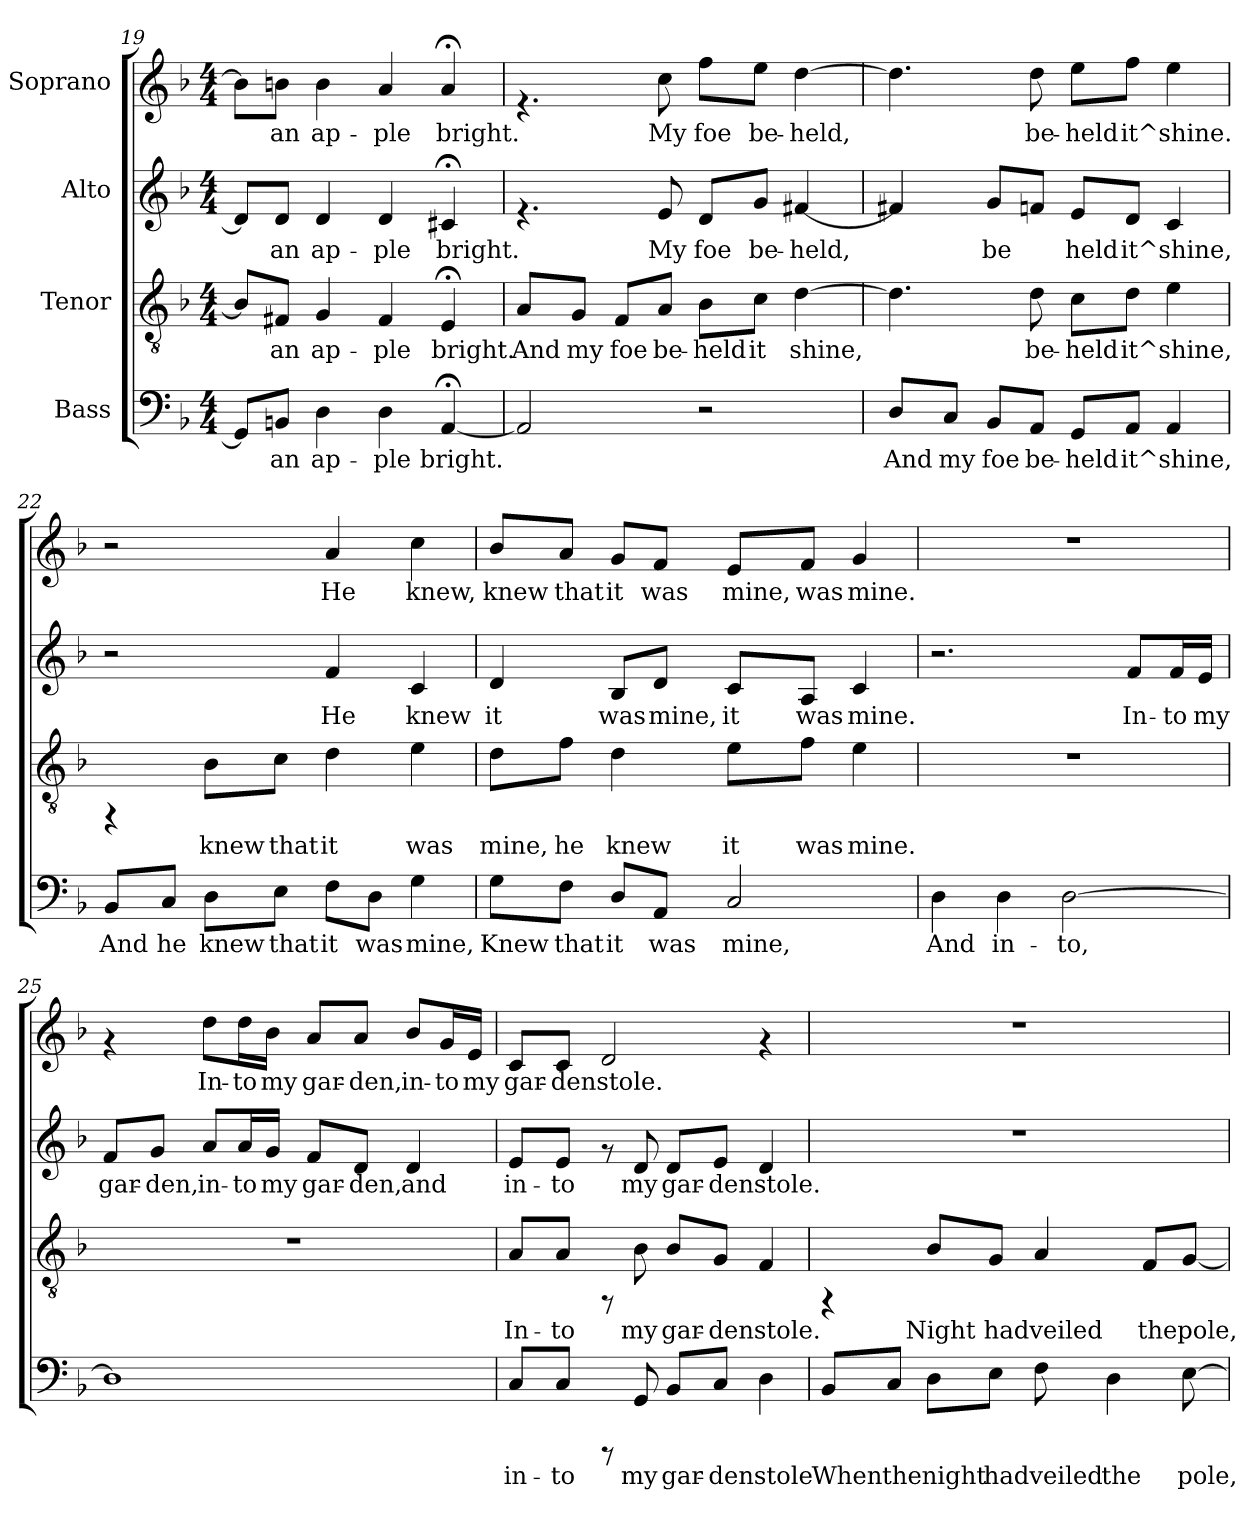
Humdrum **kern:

**kern	**text	**kern	**text	**kern	**text	**kern	**text
*part4	*part4	*part3	*part3	*part2	*part2	*part1	*part1
*staff4	*staff4	*staff3	*staff3	*staff2	*staff2	*staff1	*staff1
*I"Bass	*	*I"Tenor	*	*I"Alto	*	*I"Soprano	*
*clefF4	*	*clefGv2	*	*clefG2	*	*clefG2	*
*k[b-]	*	*k[b-]	*	*k[b-]	*	*k[b-]	*
*F:	*	*F:	*	*F:	*	*F:	*
*M4/4	*	*M4/4	*	*M4/4	*	*M4/4	*
=19	=19	=19	=19	=19	=19	=19	=19
!	!LO:LY:b:cj	!	!LO:LY:b:cj	!	!LO:LY:b:cj	!	!LO:LY:b:cj
8GG/L]	.	8Bn/L]	.	8d/L]	.	8bn\L]	.
!	!LO:LY:b:cj	!	!LO:LY:b:cj	!	!LO:LY:b:cj	!	!LO:LY:b:cj
8BBn/J	an	8F#X/J	an	8d/J	an	8b\J	an
!	!LO:LY:b:cj	!	!LO:LY:b:cj	!	!LO:LY:b:cj	!	!LO:LY:b:cj
4D\	ap-	4G/	ap-	4d/	ap-	4b\	ap-
!	!LO:LY:b:cj	!	!LO:LY:b:cj	!	!LO:LY:b:cj	!	!LO:LY:b:cj
4D\	-ple	4F#/	-ple	4d/	-ple	4a/	-ple
!	!LO:LY:b:cj	!	!LO:LY:b:cj	!	!LO:LY:b:cj	!	!LO:LY:b:cj
[<4AA;</	bright.	4E;</	bright.	4c#X;</	bright.	4a;</	bright.
=20	=20	=20	=20	=20	=20	=20	=20
!	!LO:LY:b:cj	!	!LO:LY:b:cj	!	!	!	!
2AA/]	.	8A/L	And	4.rf	.	4.rf	.
!	!	!	!LO:LY:b:cj	!	!	!	!
.	.	8G/J	my	.	.	.	.
!	!	!	!LO:LY:b:cj	!	!	!	!
.	.	8F/L	foe	.	.	.	.
!	!	!	!LO:LY:b:cj	!	!LO:LY:b:cj	!	!LO:LY:b:cj
.	.	8A/J	be-	8e/	My	8cc\	My
!	!	!	!LO:LY:b:cj	!	!LO:LY:b:cj	!	!LO:LY:b:cj
2r	.	8B-\L	-held	8d/L	foe	8ff\L	foe
!	!	!	!LO:LY:b:cj	!	!LO:LY:b:cj	!	!LO:LY:b:cj
.	.	8c\J	it	8g/J	be-	8ee\J	be-
!	!	!	!LO:LY:b:cj	!	!LO:LY:b:cj	!	!LO:LY:b:cj
.	.	[>4d\	shine,	[<4f#X/	-held,	[>4dd\	-held,
=21	=21	=21	=21	=21	=21	=21	=21
!	!LO:LY:b:cj	!	!LO:LY:b:cj	!	!LO:LY:b:cj	!	!LO:LY:b:cj
8D/L	And	4.d\]	.	4f#X/]	.	4.dd\]	.
!	!LO:LY:b:cj	!	!	!	!	!	!
8C/J	my	.	.	.	.	.	.
!	!LO:LY:b:cj	!	!	!	!LO:LY:b:cj	!	!
8BB-/L	foe	.	.	8g/L	be-	.	.
!	!LO:LY:b:cj	!	!LO:LY:b:cj	!	!LO:LY:b:cj	!	!LO:LY:b:cj
8AA/J	be-	8d\	be-	8fn/J	--	8dd\	be-
!	!LO:LY:b:cj	!	!LO:LY:b:cj	!	!LO:LY:b:cj	!	!LO:LY:b:cj
8GG/L	-held	8c\L	-held	8e/L	-held	8ee\L	-held
!	!LO:LY:b:cj	!	!LO:LY:b:cj	!	!LO:LY:b:cj	!	!LO:LY:b:cj
8AA/J	it^shine,	8d\J	it^shine,	8d/J	it^shine,	8ff\J	it^shine.
!	!LO:LY:b:cj	!	!LO:LY:b:cj	!	!LO:LY:b:cj	!	!LO:LY:b:cj
4AA/	.	4e\	.	4c/	.	4ee\	.
!!LO:PB:g=z
=22	=22	=22	=22	=22	=22	=22	=22
!	!LO:LY:b:cj	!	!	!	!	!	!
8BB-/L	And	4rFF	.	2r	.	2r	.
!	!LO:LY:b:cj	!	!	!	!	!	!
8C/J	he	.	.	.	.	.	.
!	!LO:LY:b:cj	!	!LO:LY:b:cj	!	!	!	!
8D\L	knew	8B-\L	knew	.	.	.	.
!	!LO:LY:b:cj	!	!LO:LY:b:cj	!	!	!	!
8E\J	that	8c\J	that	.	.	.	.
!	!LO:LY:b:cj	!	!LO:LY:b:cj	!	!LO:LY:b:cj	!	!LO:LY:b:cj
8F\L	it	4d\	it	4f/	He	4a/	He
!	!LO:LY:b:cj	!	!	!	!	!	!
8D\J	was	.	.	.	.	.	.
!	!LO:LY:b:cj	!	!LO:LY:b:cj	!	!LO:LY:b:cj	!	!LO:LY:b:cj
4G\	mine,	4e\	was	4c/	knew	4cc\	knew,
=23	=23	=23	=23	=23	=23	=23	=23
!	!LO:LY:b:cj	!	!LO:LY:b:cj	!	!LO:LY:b:cj	!	!LO:LY:b:cj
8G\L	Knew	8d\L	mine,	4d/	it	8b-/L	knew
!	!LO:LY:b:cj	!	!LO:LY:b:cj	!	!	!	!LO:LY:b:cj
8F\J	that	8f\J	he	.	.	8a/J	that
!	!LO:LY:b:cj	!	!LO:LY:b:cj	!	!LO:LY:b:cj	!	!LO:LY:b:cj
8D/L	it	4d\	knew	8B-/L	was	8g/L	it
!	!LO:LY:b:cj	!	!	!	!LO:LY:b:cj	!	!LO:LY:b:cj
8AA/J	was	.	.	8d/J	mine,	8f/J	was
!	!LO:LY:b:cj	!	!LO:LY:b:cj	!	!LO:LY:b:cj	!	!LO:LY:b:cj
2C/	mine,	8e\L	it	8c/L	it	8e/L	mine,
!	!	!	!LO:LY:b:cj	!	!LO:LY:b:cj	!	!LO:LY:b:cj
.	.	8f\J	was	8A/J	was	8f/J	was
!	!	!	!LO:LY:b:cj	!	!LO:LY:b:cj	!	!LO:LY:b:cj
.	.	4e\	mine.	4c/	mine.	4g/	mine.
=24	=24	=24	=24	=24	=24	=24	=24
!	!LO:LY:b:cj	!	!	!	!	!	!
4D\	And	1r	.	2.r	.	1r	.
!	!LO:LY:b:cj	!	!	!	!	!	!
4D\	in-	.	.	.	.	.	.
!	!LO:LY:b:cj	!	!	!	!	!	!
[<2D\	-to,	.	.	.	.	.	.
!	!	!	!	!	!LO:LY:b:cj	!	!
.	.	.	.	8f/L	In-	.	.
!	!	!	!	!	!LO:LY:b:cj	!	!
.	.	.	.	16f/	-to	.	.
!	!	!	!	!	!LO:LY:b:cj	!	!
.	.	.	.	16e/J	my	.	.
!!LO:PB:g=z
=25	=25	=25	=25	=25	=25	=25	=25
!	!LO:LY:b:cj	!	!	!	!LO:LY:b:cj	!	!
1D]	.	1r	.	8f/L	gar-	4rf	.
!	!	!	!	!	!LO:LY:b:cj	!	!
.	.	.	.	8g/J	-den,	.	.
!	!	!	!	!	!LO:LY:b:cj	!	!LO:LY:b:cj
.	.	.	.	8a/L	in-	8dd\L	In-
!	!	!	!	!	!LO:LY:b:cj	!	!LO:LY:b:cj
.	.	.	.	16a/	-to	16dd\	-to
!	!	!	!	!	!LO:LY:b:cj	!	!LO:LY:b:cj
.	.	.	.	16g/J	my	16b-\J	my
!	!	!	!	!	!LO:LY:b:cj	!	!LO:LY:b:cj
.	.	.	.	8f/L	gar-	8a/L	gar-
!	!	!	!	!	!LO:LY:b:cj	!	!LO:LY:b:cj
.	.	.	.	8d/J	-den,	8a/J	-den,
!	!	!	!	!	!LO:LY:b:cj	!	!LO:LY:b:cj
.	.	.	.	4d/	and	8b-/L	in-
!	!	!	!	!	!	!	!LO:LY:b:cj
.	.	.	.	.	.	16g/	-to
!	!	!	!	!	!	!	!LO:LY:b:cj
.	.	.	.	.	.	16e/J	my
=26	=26	=26	=26	=26	=26	=26	=26
!	!LO:LY:b:cj	!	!LO:LY:b:cj	!	!LO:LY:b:cj	!	!LO:LY:b:cj
8C/L	in-	8A/L	In-	8e/L	in-	8c/L	gar-
!	!LO:LY:b:cj	!	!LO:LY:b:cj	!	!LO:LY:b:cj	!	!LO:LY:b:cj
8C/J	-to	8A/J	-to	8e/J	-to	8c/J	-den
!	!	!	!	!	!	!	!LO:LY:b:cj
8rCCC	.	8rFF	.	8rf	.	2d/	stole.
!	!LO:LY:b:cj	!	!LO:LY:b:cj	!	!LO:LY:b:cj	!	!
8GG/	my	8B-\	my	8d/	my	.	.
!	!LO:LY:b:cj	!	!LO:LY:b:cj	!	!LO:LY:b:cj	!	!
8BB-/L	gar-	8B-/L	gar-	8d/L	gar-	.	.
!	!LO:LY:b:cj	!	!LO:LY:b:cj	!	!LO:LY:b:cj	!	!
8C/J	-den	8G/J	-den	8e/J	-den	.	.
!	!LO:LY:b:cj	!	!LO:LY:b:cj	!	!LO:LY:b:cj	!	!
4D\	stole	4F/	stole.	4d/	stole.	4rf	.
=27	=27	=27	=27	=27	=27	=27	=27
!	!LO:LY:b:cj	!	!	!	!	!	!
8BB-/L	When	4rFF	.	1r	.	1r	.
!	!LO:LY:b:cj	!	!	!	!	!	!
8C/J	the	.	.	.	.	.	.
!	!LO:LY:b:cj	!	!LO:LY:b:cj	!	!	!	!
8D\L	night	8B-/L	Night	.	.	.	.
!	!LO:LY:b:cj	!	!LO:LY:b:cj	!	!	!	!
8E\J	had	8G/J	had	.	.	.	.
!	!LO:LY:b:cj	!	!LO:LY:b:cj	!	!	!	!
8F\	veiled	4A/	veiled	.	.	.	.
!	!LO:LY:b:cj	!	!	!	!	!	!
4D\	the	.	.	.	.	.	.
!	!	!	!LO:LY:b:cj	!	!	!	!
.	.	8F/L	the	.	.	.	.
!	!LO:LY:b:cj	!	!LO:LY:b:cj	!	!	!	!
[>8E\	pole,	[>8G/J	pole,	.	.	.	.
=	=	=	=	=	=	=	=
*-	*-	*-	*-	*-	*-	*-	*-
